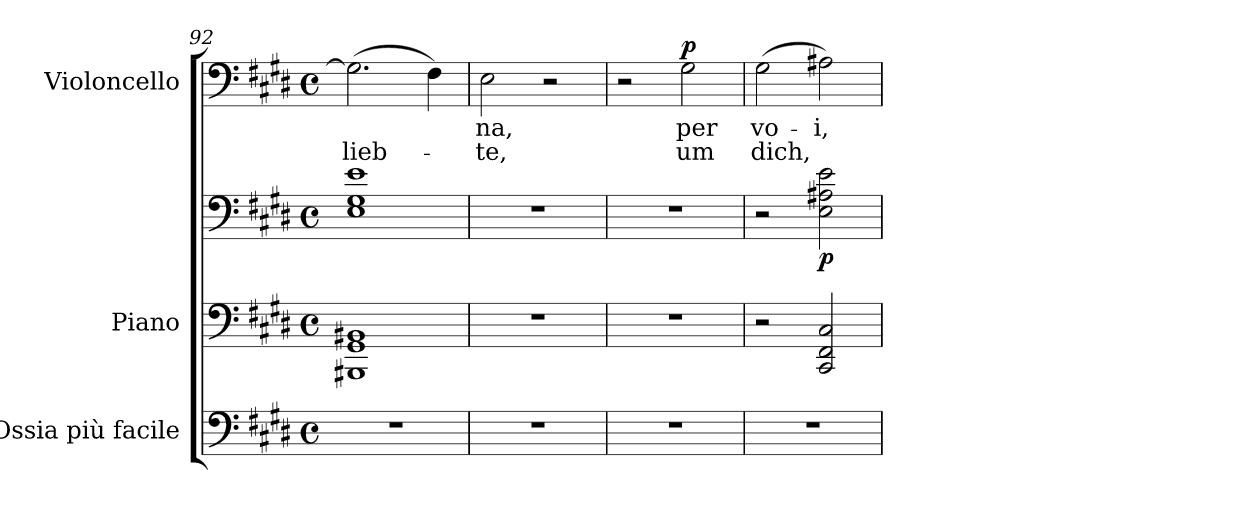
**kern	**kern	**kern	**dynam	**kern	**text	**text	**dynam
*part3	*part2	*part2	*part2	*part1	*part1	*part1	*part1
*staff4	*staff3	*staff2	*staff2/3	*staff1	*staff1	*staff1	*staff1
*I"Ossia più facile	*I"Piano	*	*	*I"Violoncello	*	*	*
*	*I'Pno	*	*	*I'Vc	*	*	*
*clefF4	*clefF4	*clefF4	*	*clefF4	*	*	*
*k[f#c#g#d#]	*k[f#c#g#d#]	*k[f#c#g#d#]	*	*k[f#c#g#d#]	*	*	*
*M4/4	*M4/4	*M4/4	*	*M4/4	*	*	*
*met(c)	*met(c)	*met(c)	*	*met(c)	*	*	*
=92	=92	=92	=92	=92	=92	=92	=92
!	!	!	!	!	!	!LO:LY:b	!
1r	1BBB#X 1GG# 1BB#X	1E 1G# 1e	.	(2.G#\]	.	-lieb-	.
.	.	.	.	4F#\)	.	.	.
=93	=93	=93	=93	=93	=93	=93	=93
!	!	!	!	!	!LO:LY:b	!LO:LY:b	!
1r	1r	1r	.	2E\	-na,	-te,	.
.	.	.	.	2r	.	.	.
=94	=94	=94	=94	=94	=94	=94	=94
1r	1r	1r	.	2r	.	.	.
!	!	!	!	!	!LO:LY:b	!LO:LY:b	!LO:DY:a
.	.	.	.	2G#\	per	um	p
!!LO:PB:g=z
=95	=95	=95	=95	=95	=95	=95	=95
!	!	!	!	!	!LO:LY:b	!LO:LY:b	!
1r	2r	2r	.	(2G#\	vo-	dich,	.
!	!	!	!LO:DY:b	!	!LO:LY:b	!	!
.	2CC#/ 2FF#/ 2C#/	2E\ 2A#X\ 2e\	p	2A#X\)	-i,	.	.
=	=	=	=	=	=	=	=
*-	*-	*-	*-	*-	*-	*-	*-
